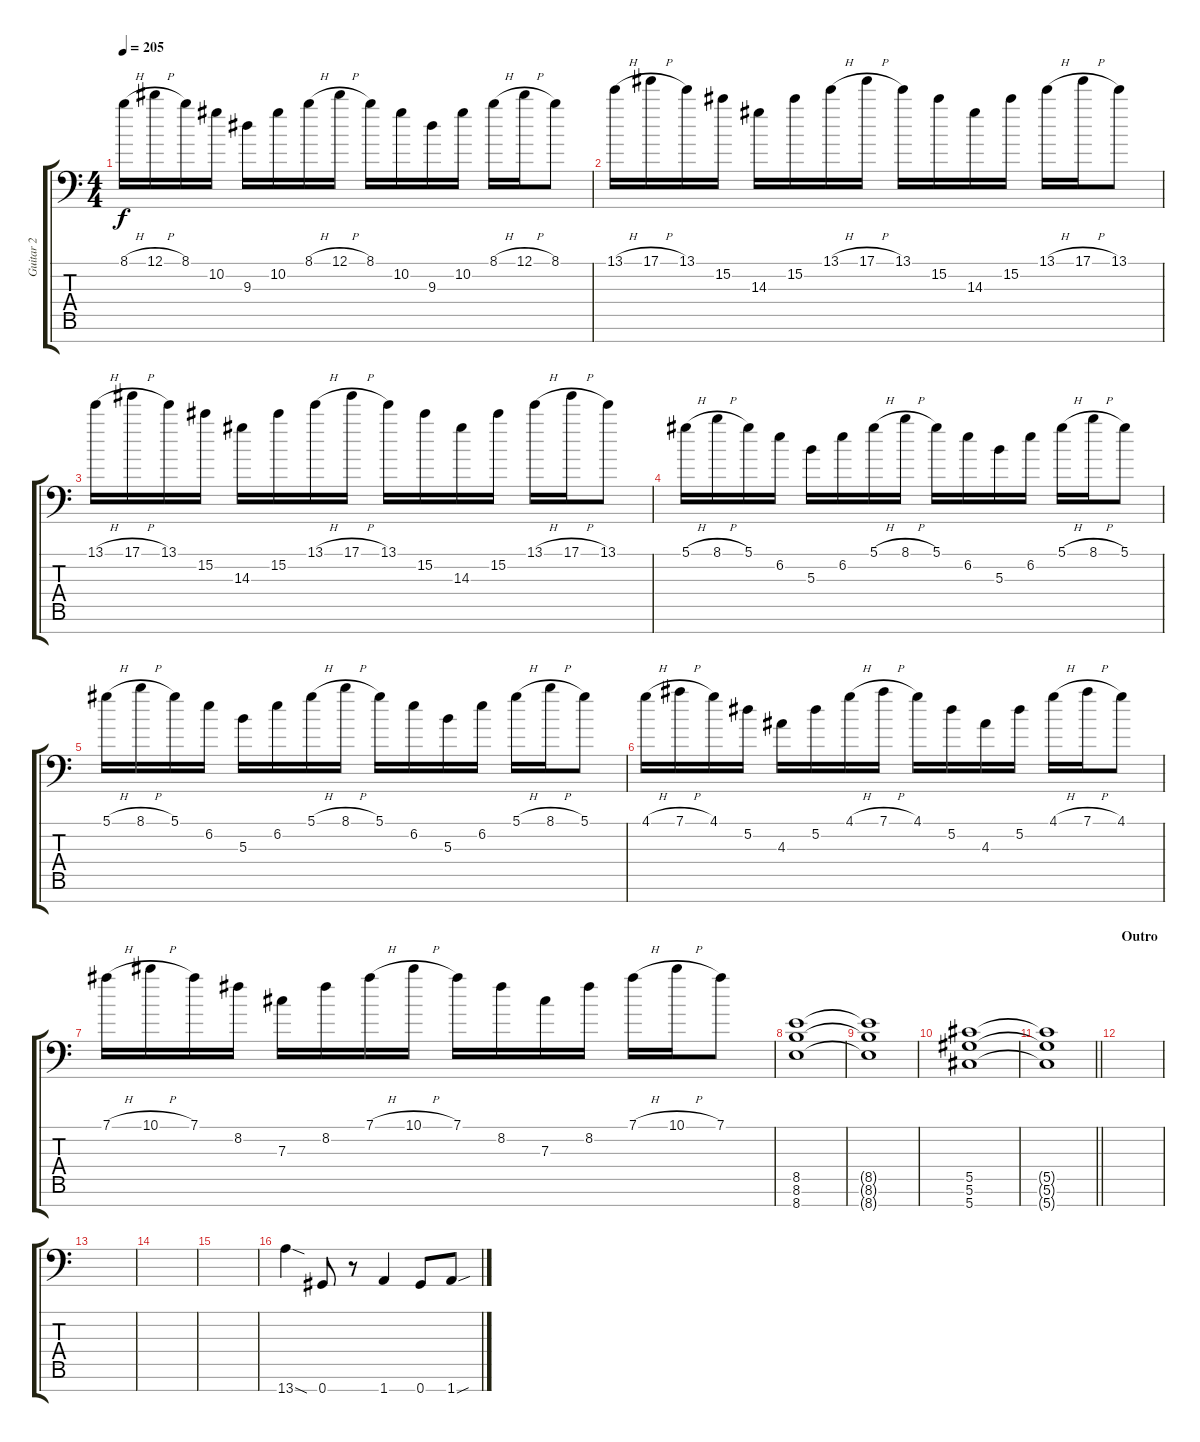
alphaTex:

\track ("Guitar 2" "Guitar 2") {instrument distortionguitar}
\staff {score tabs}
\tuning (Eb4 Bb3 Gb3 Db3 Ab2 Eb2 Ab1) {hide}
\ts (4 4)
\tempo 205
\clef f4
\ks c
8.1{h}.16{dy f} 12.1{h}.16 8.1.16 10.2.16 9.3.16 10.2.16 8.1{h}.16 12.1{h}.16 8.1.16 10.2.16 9.3.16 10.2.16 8.1{h}.16 12.1{h}.16 8.1.8 |
13.1{h}.16 17.1{h}.16 13.1.16 15.2.16 14.3.16 15.2.16 13.1{h}.16 17.1{h}.16 13.1.16 15.2.16 14.3.16 15.2.16 13.1{h}.16 17.1{h}.16 13.1.8 |
13.1{h}.16 17.1{h}.16 13.1.16 15.2.16 14.3.16 15.2.16 13.1{h}.16 17.1{h}.16 13.1.16 15.2.16 14.3.16 15.2.16 13.1{h}.16 17.1{h}.16 13.1.8 |
5.1{h}.16 8.1{h}.16 5.1.16 6.2.16 5.3.16 6.2.16 5.1{h}.16 8.1{h}.16 5.1.16 6.2.16 5.3.16 6.2.16 5.1{h}.16 8.1{h}.16 5.1.8 |
5.1{h}.16 8.1{h}.16 5.1.16 6.2.16 5.3.16 6.2.16 5.1{h}.16 8.1{h}.16 5.1.16 6.2.16 5.3.16 6.2.16 5.1{h}.16 8.1{h}.16 5.1.8 |
4.1{h}.16 7.1{h}.16 4.1.16 5.2.16 4.3.16 5.2.16 4.1{h}.16 7.1{h}.16 4.1.16 5.2.16 4.3.16 5.2.16 4.1{h}.16 7.1{h}.16 4.1.8 |
7.1{h}.16 10.1{h}.16 7.1.16 8.2.16 7.3.16 8.2.16 7.1{h}.16 10.1{h}.16 7.1.16 8.2.16 7.3.16 8.2.16 7.1{h}.16 10.1{h}.16 7.1.8 |
(8.5 8.6 8.7).1 |
(8.5{t} 8.6{t} 8.7{t}).1 |
(5.5 5.6 5.7).1 |
\barLineRight lightlight
(5.5{t} 5.6{t} 5.7{t}).1 |
\section ("" "Outro")
|
|
|
|
13.7{sod}.4 0.7.8 r.8 1.7.4 0.7.8 1.7{sou}.8
